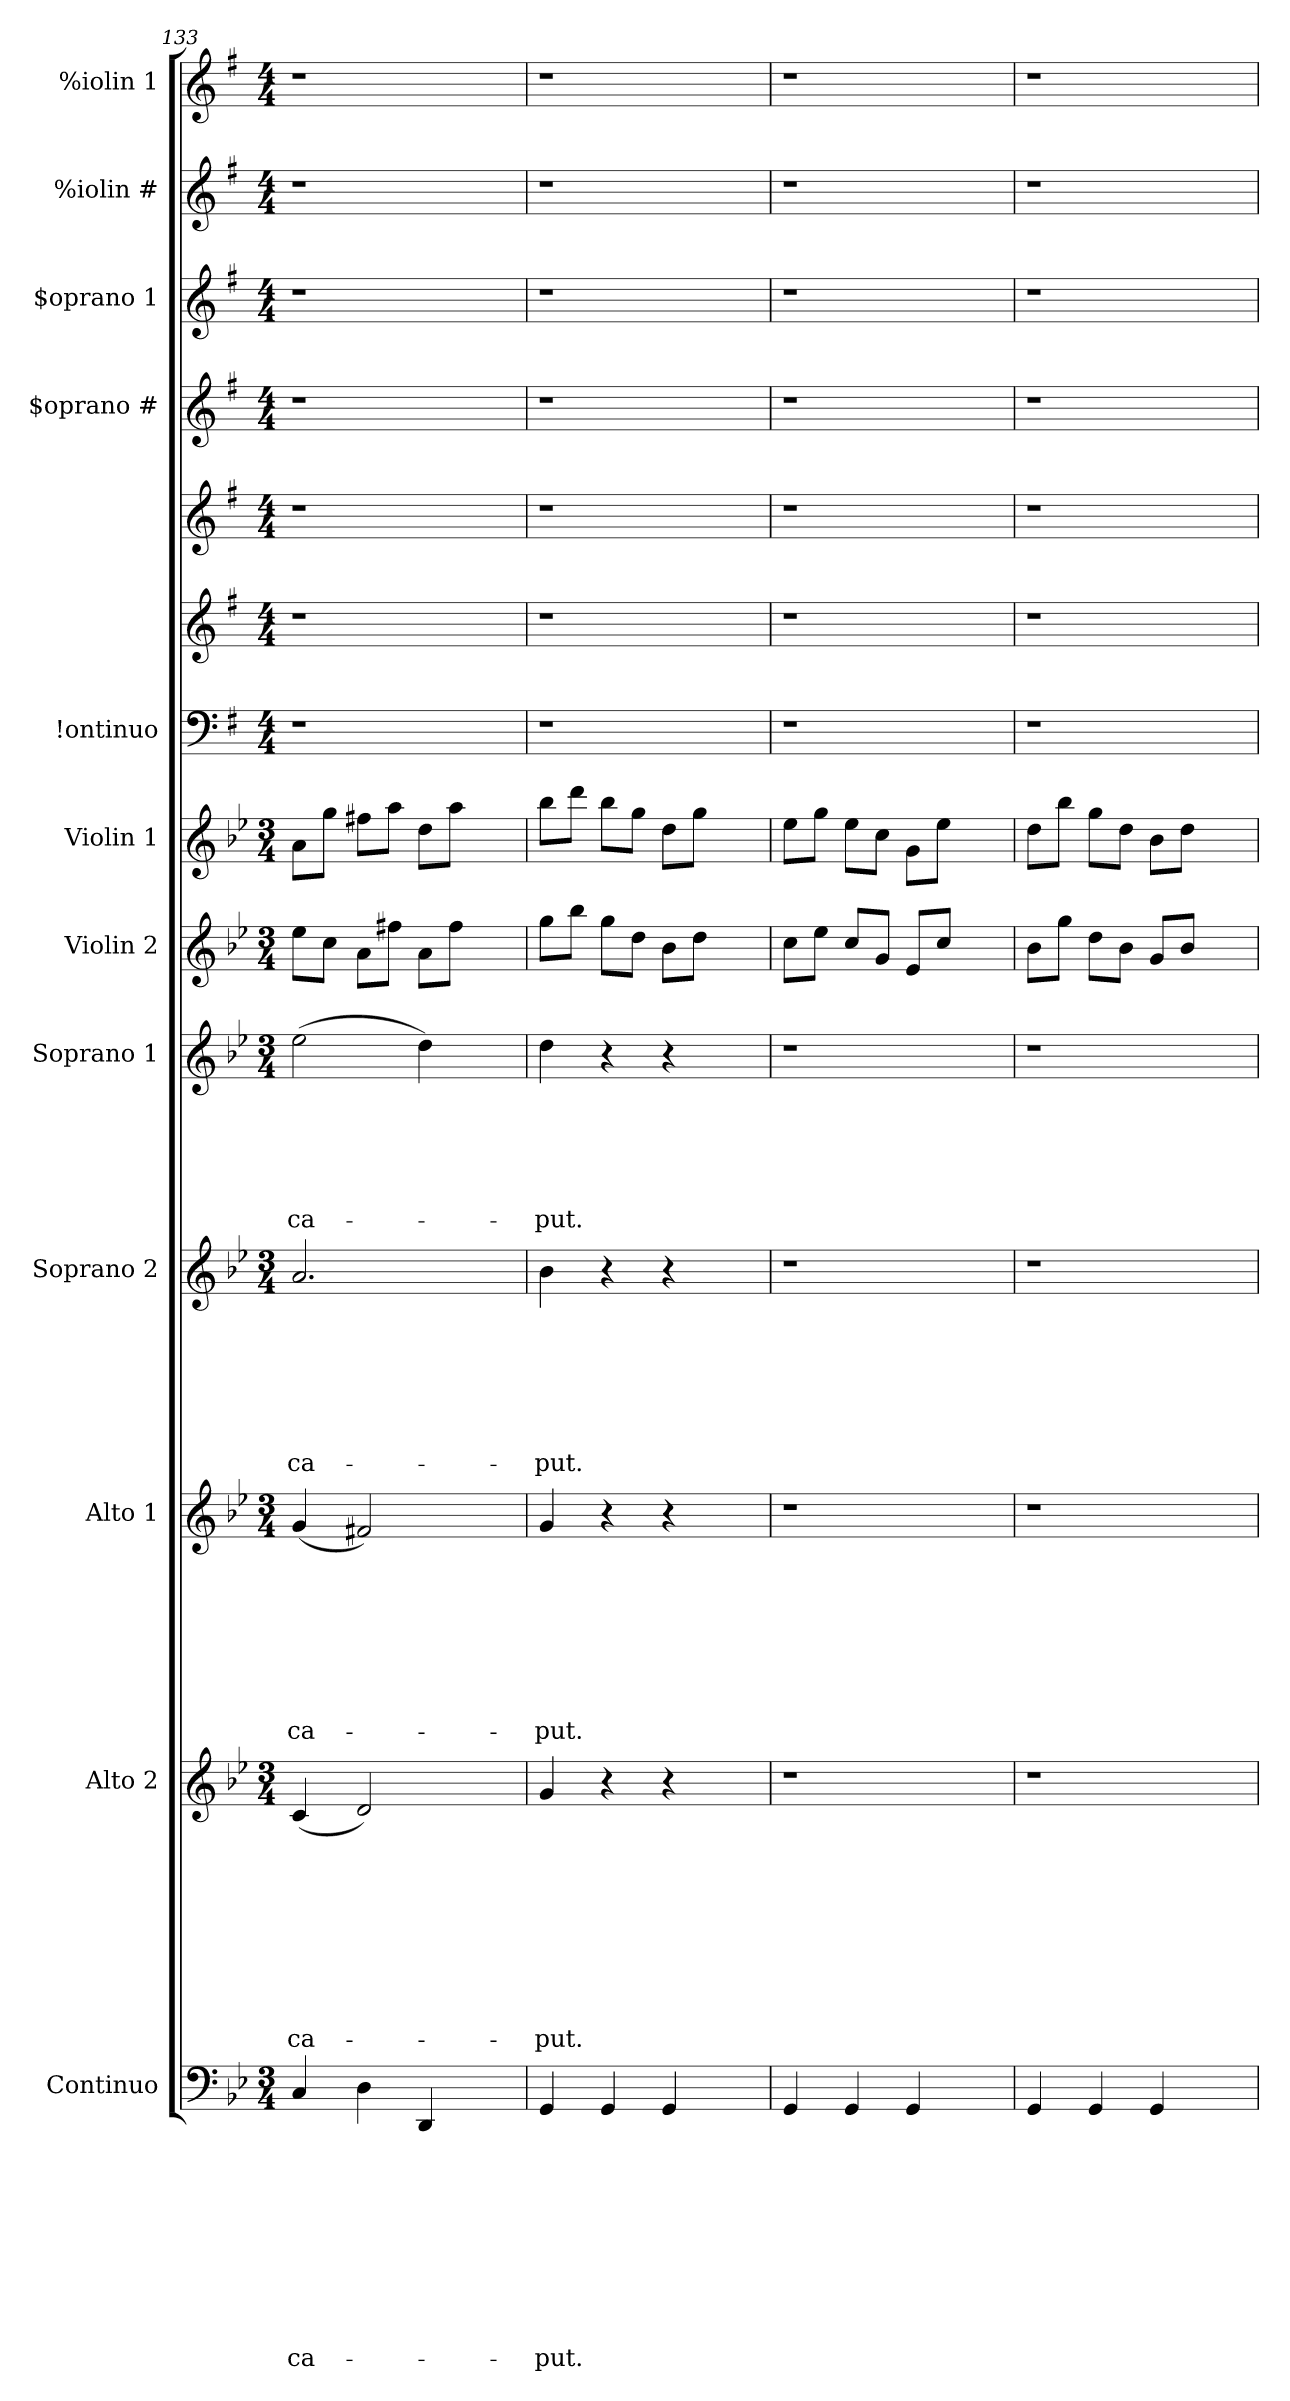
**kern	**text	**text	**text	**text	**text	**text	**text	**text	**text	**text	**kern	**text	**text	**text	**text	**text	**text	**text	**text	**text	**kern	**text	**text	**text	**text	**text	**text	**text	**text	**kern	**text	**text	**text	**text	**text	**text	**text	**kern	**text	**text	**text	**text	**text	**text	**kern	**kern	**kern	**kern	**kern	**kern	**kern	**kern	**kern
*part14	*part14	*part14	*part14	*part14	*part14	*part14	*part14	*part14	*part14	*part14	*part13	*part13	*part13	*part13	*part13	*part13	*part13	*part13	*part13	*part13	*part12	*part12	*part12	*part12	*part12	*part12	*part12	*part12	*part12	*part11	*part11	*part11	*part11	*part11	*part11	*part11	*part11	*part10	*part10	*part10	*part10	*part10	*part10	*part10	*part9	*part8	*part7	*part6	*part5	*part4	*part3	*part2	*part1
*staff14	*staff14	*staff14	*staff14	*staff14	*staff14	*staff14	*staff14	*staff14	*staff14	*staff14	*staff13	*staff13	*staff13	*staff13	*staff13	*staff13	*staff13	*staff13	*staff13	*staff13	*staff12	*staff12	*staff12	*staff12	*staff12	*staff12	*staff12	*staff12	*staff12	*staff11	*staff11	*staff11	*staff11	*staff11	*staff11	*staff11	*staff11	*staff10	*staff10	*staff10	*staff10	*staff10	*staff10	*staff10	*staff9	*staff8	*staff7	*staff6	*staff5	*staff4	*staff3	*staff2	*staff1
*I"Continuo	*	*	*	*	*	*	*	*	*	*	*I"Alto 2	*	*	*	*	*	*	*	*	*	*I"Alto 1	*	*	*	*	*	*	*	*	*I"Soprano 2	*	*	*	*	*	*	*	*I"Soprano 1	*	*	*	*	*	*	*I"Violin 2	*I"Violin 1	*I"!ontinuo	*I""lto #	*I""lto 1	*I"$oprano #	*I"$oprano 1	*I"%iolin #	*I"%iolin 1
*I'Con.	*	*	*	*	*	*	*	*	*	*	*I'A. 2	*	*	*	*	*	*	*	*	*	*I'A. 1	*	*	*	*	*	*	*	*	*I'S. 2	*	*	*	*	*	*	*	*I'S. 1	*	*	*	*	*	*	*I'Vln. 2	*I'Vln. 1	*I'!on.	*	*	*	*	*	*
*clefF4	*	*	*	*	*	*	*	*	*	*	*clefG2	*	*	*	*	*	*	*	*	*	*clefG2	*	*	*	*	*	*	*	*	*clefG2	*	*	*	*	*	*	*	*clefG2	*	*	*	*	*	*	*clefG2	*clefG2	*clefF4	*clefG2	*clefG2	*clefG2	*clefG2	*clefG2	*clefG2
*k[b-e-]	*	*	*	*	*	*	*	*	*	*	*k[b-e-]	*	*	*	*	*	*	*	*	*	*k[b-e-]	*	*	*	*	*	*	*	*	*k[b-e-]	*	*	*	*	*	*	*	*k[b-e-]	*	*	*	*	*	*	*k[b-e-]	*k[b-e-]	*k[f#]	*k[f#]	*k[f#]	*k[f#]	*k[f#]	*k[f#]	*k[f#]
*B-:	*	*	*	*	*	*	*	*	*	*	*B-:	*	*	*	*	*	*	*	*	*	*B-:	*	*	*	*	*	*	*	*	*B-:	*	*	*	*	*	*	*	*B-:	*	*	*	*	*	*	*B-:	*B-:	*G:	*G:	*G:	*G:	*G:	*G:	*G:
*M3/4	*	*	*	*	*	*	*	*	*	*	*M3/4	*	*	*	*	*	*	*	*	*	*M3/4	*	*	*	*	*	*	*	*	*M3/4	*	*	*	*	*	*	*	*M3/4	*	*	*	*	*	*	*M3/4	*M3/4	*M4/4	*M4/4	*M4/4	*M4/4	*M4/4	*M4/4	*M4/4
=133	=133	=133	=133	=133	=133	=133	=133	=133	=133	=133	=133	=133	=133	=133	=133	=133	=133	=133	=133	=133	=133	=133	=133	=133	=133	=133	=133	=133	=133	=133	=133	=133	=133	=133	=133	=133	=133	=133	=133	=133	=133	=133	=133	=133	=133	=133	=133	=133	=133	=133	=133	=133	=133
!	!	!	!	!	!	!	!	!	!	!LO:LY:a	!	!	!	!	!	!	!	!	!	!LO:LY:b	!	!	!	!	!	!	!	!	!LO:LY:b	!	!	!	!	!	!	!	!LO:LY:b	!	!	!	!	!	!	!LO:LY:b	!	!	!	!	!	!	!	!	!
4C/	.	.	.	.	.	.	.	.	.	ca-	(<4c/	.	.	.	.	.	.	.	.	ca-	(<4g/	.	.	.	.	.	.	.	ca-	2.a/	.	.	.	.	.	.	ca-	(>2ee-\	.	.	.	.	.	ca-	8ee-\L	8a\L	1r	1r	1r	1r	1r	1r	1r
.	.	.	.	.	.	.	.	.	.	.	.	.	.	.	.	.	.	.	.	.	.	.	.	.	.	.	.	.	.	.	.	.	.	.	.	.	.	.	.	.	.	.	.	.	8cc\J	8gg\J	.	.	.	.	.	.	.
4D\	.	.	.	.	.	.	.	.	.	.	2d/)	.	.	.	.	.	.	.	.	.	2f#X/)	.	.	.	.	.	.	.	.	.	.	.	.	.	.	.	.	.	.	.	.	.	.	.	8a\L	8ff#X\L	.	.	.	.	.	.	.
.	.	.	.	.	.	.	.	.	.	.	.	.	.	.	.	.	.	.	.	.	.	.	.	.	.	.	.	.	.	.	.	.	.	.	.	.	.	.	.	.	.	.	.	.	8ff#X\J	8aa\J	.	.	.	.	.	.	.
4DD/	.	.	.	.	.	.	.	.	.	.	.	.	.	.	.	.	.	.	.	.	.	.	.	.	.	.	.	.	.	.	.	.	.	.	.	.	.	4dd\)	.	.	.	.	.	.	8a\L	8dd\L	.	.	.	.	.	.	.
.	.	.	.	.	.	.	.	.	.	.	.	.	.	.	.	.	.	.	.	.	.	.	.	.	.	.	.	.	.	.	.	.	.	.	.	.	.	.	.	.	.	.	.	.	8ff#\J	8aa\J	.	.	.	.	.	.	.
4ryy	.	.	.	.	.	.	.	.	.	.	4ryy	.	.	.	.	.	.	.	.	.	4ryy	.	.	.	.	.	.	.	.	4ryy	.	.	.	.	.	.	.	4ryy	.	.	.	.	.	.	4ryy	4ryy	.	.	.	.	.	.	.
=134	=134	=134	=134	=134	=134	=134	=134	=134	=134	=134	=134	=134	=134	=134	=134	=134	=134	=134	=134	=134	=134	=134	=134	=134	=134	=134	=134	=134	=134	=134	=134	=134	=134	=134	=134	=134	=134	=134	=134	=134	=134	=134	=134	=134	=134	=134	=134	=134	=134	=134	=134	=134	=134
!	!	!	!	!	!	!	!	!	!	!LO:LY:a	!	!	!	!	!	!	!	!	!	!LO:LY:b	!	!	!	!	!	!	!	!	!LO:LY:b	!	!	!	!	!	!	!	!LO:LY:b	!	!	!	!	!	!	!LO:LY:b	!	!	!	!	!	!	!	!	!
4GG/	.	.	.	.	.	.	.	.	.	-put.	4g/	.	.	.	.	.	.	.	.	-put.	4g/	.	.	.	.	.	.	.	-put.	4b-\	.	.	.	.	.	.	-put.	4dd\	.	.	.	.	.	-put.	8gg\L	8bb-\L	1r	1r	1r	1r	1r	1r	1r
.	.	.	.	.	.	.	.	.	.	.	.	.	.	.	.	.	.	.	.	.	.	.	.	.	.	.	.	.	.	.	.	.	.	.	.	.	.	.	.	.	.	.	.	.	8bb-\J	8ddd\J	.	.	.	.	.	.	.
4GG/	.	.	.	.	.	.	.	.	.	.	4r	.	.	.	.	.	.	.	.	.	4r	.	.	.	.	.	.	.	.	4r	.	.	.	.	.	.	.	4r	.	.	.	.	.	.	8gg\L	8bb-\L	.	.	.	.	.	.	.
.	.	.	.	.	.	.	.	.	.	.	.	.	.	.	.	.	.	.	.	.	.	.	.	.	.	.	.	.	.	.	.	.	.	.	.	.	.	.	.	.	.	.	.	.	8dd\J	8gg\J	.	.	.	.	.	.	.
4GG/	.	.	.	.	.	.	.	.	.	.	4r	.	.	.	.	.	.	.	.	.	4r	.	.	.	.	.	.	.	.	4r	.	.	.	.	.	.	.	4r	.	.	.	.	.	.	8b-\L	8dd\L	.	.	.	.	.	.	.
.	.	.	.	.	.	.	.	.	.	.	.	.	.	.	.	.	.	.	.	.	.	.	.	.	.	.	.	.	.	.	.	.	.	.	.	.	.	.	.	.	.	.	.	.	8dd\J	8gg\J	.	.	.	.	.	.	.
4ryy	.	.	.	.	.	.	.	.	.	.	4ryy	.	.	.	.	.	.	.	.	.	4ryy	.	.	.	.	.	.	.	.	4ryy	.	.	.	.	.	.	.	4ryy	.	.	.	.	.	.	4ryy	4ryy	.	.	.	.	.	.	.
!!LO:PB:g=z
=135	=135	=135	=135	=135	=135	=135	=135	=135	=135	=135	=135	=135	=135	=135	=135	=135	=135	=135	=135	=135	=135	=135	=135	=135	=135	=135	=135	=135	=135	=135	=135	=135	=135	=135	=135	=135	=135	=135	=135	=135	=135	=135	=135	=135	=135	=135	=135	=135	=135	=135	=135	=135	=135
!	!	!	!	!	!	!	!	!	!	!	!LO:N:vis=1	!	!	!	!	!	!	!	!	!	!LO:N:vis=1	!	!	!	!	!	!	!	!	!LO:N:vis=1	!	!	!	!	!	!	!	!LO:N:vis=1	!	!	!	!	!	!	!	!	!	!	!	!	!	!	!
4GG</	.	.	.	.	.	.	.	.	.	.	2.r	.	.	.	.	.	.	.	.	.	2.r	.	.	.	.	.	.	.	.	2.r	.	.	.	.	.	.	.	2.r	.	.	.	.	.	.	8cc\L	8ee-\L	1r	1r	1r	1r	1r	1r	1r
.	.	.	.	.	.	.	.	.	.	.	.	.	.	.	.	.	.	.	.	.	.	.	.	.	.	.	.	.	.	.	.	.	.	.	.	.	.	.	.	.	.	.	.	.	8ee-\J	8gg\J	.	.	.	.	.	.	.
4GG/	.	.	.	.	.	.	.	.	.	.	.	.	.	.	.	.	.	.	.	.	.	.	.	.	.	.	.	.	.	.	.	.	.	.	.	.	.	.	.	.	.	.	.	.	8cc/L	8ee-\L	.	.	.	.	.	.	.
.	.	.	.	.	.	.	.	.	.	.	.	.	.	.	.	.	.	.	.	.	.	.	.	.	.	.	.	.	.	.	.	.	.	.	.	.	.	.	.	.	.	.	.	.	8g/J	8cc\J	.	.	.	.	.	.	.
4GG/	.	.	.	.	.	.	.	.	.	.	.	.	.	.	.	.	.	.	.	.	.	.	.	.	.	.	.	.	.	.	.	.	.	.	.	.	.	.	.	.	.	.	.	.	8e-/L	8g\L	.	.	.	.	.	.	.
.	.	.	.	.	.	.	.	.	.	.	.	.	.	.	.	.	.	.	.	.	.	.	.	.	.	.	.	.	.	.	.	.	.	.	.	.	.	.	.	.	.	.	.	.	8cc/J	8ee-\J	.	.	.	.	.	.	.
4ryy	.	.	.	.	.	.	.	.	.	.	4ryy	.	.	.	.	.	.	.	.	.	4ryy	.	.	.	.	.	.	.	.	4ryy	.	.	.	.	.	.	.	4ryy	.	.	.	.	.	.	4ryy	4ryy	.	.	.	.	.	.	.
=136	=136	=136	=136	=136	=136	=136	=136	=136	=136	=136	=136	=136	=136	=136	=136	=136	=136	=136	=136	=136	=136	=136	=136	=136	=136	=136	=136	=136	=136	=136	=136	=136	=136	=136	=136	=136	=136	=136	=136	=136	=136	=136	=136	=136	=136	=136	=136	=136	=136	=136	=136	=136	=136
!	!	!	!	!	!	!	!	!	!	!	!LO:N:vis=1	!	!	!	!	!	!	!	!	!	!LO:N:vis=1	!	!	!	!	!	!	!	!	!LO:N:vis=1	!	!	!	!	!	!	!	!LO:N:vis=1	!	!	!	!	!	!	!	!	!	!	!	!	!	!	!
4GG</	.	.	.	.	.	.	.	.	.	.	2.r	.	.	.	.	.	.	.	.	.	2.r	.	.	.	.	.	.	.	.	2.r	.	.	.	.	.	.	.	2.r	.	.	.	.	.	.	8b-\L	8dd\L	1r	1r	1r	1r	1r	1r	1r
.	.	.	.	.	.	.	.	.	.	.	.	.	.	.	.	.	.	.	.	.	.	.	.	.	.	.	.	.	.	.	.	.	.	.	.	.	.	.	.	.	.	.	.	.	8gg\J	8bb-\J	.	.	.	.	.	.	.
4GG/	.	.	.	.	.	.	.	.	.	.	.	.	.	.	.	.	.	.	.	.	.	.	.	.	.	.	.	.	.	.	.	.	.	.	.	.	.	.	.	.	.	.	.	.	8dd\L	8gg\L	.	.	.	.	.	.	.
.	.	.	.	.	.	.	.	.	.	.	.	.	.	.	.	.	.	.	.	.	.	.	.	.	.	.	.	.	.	.	.	.	.	.	.	.	.	.	.	.	.	.	.	.	8b-\J	8dd\J	.	.	.	.	.	.	.
4GG/	.	.	.	.	.	.	.	.	.	.	.	.	.	.	.	.	.	.	.	.	.	.	.	.	.	.	.	.	.	.	.	.	.	.	.	.	.	.	.	.	.	.	.	.	8g/L	8b-\L	.	.	.	.	.	.	.
.	.	.	.	.	.	.	.	.	.	.	.	.	.	.	.	.	.	.	.	.	.	.	.	.	.	.	.	.	.	.	.	.	.	.	.	.	.	.	.	.	.	.	.	.	8b-/J	8dd\J	.	.	.	.	.	.	.
4ryy	.	.	.	.	.	.	.	.	.	.	4ryy	.	.	.	.	.	.	.	.	.	4ryy	.	.	.	.	.	.	.	.	4ryy	.	.	.	.	.	.	.	4ryy	.	.	.	.	.	.	4ryy	4ryy	.	.	.	.	.	.	.
=	=	=	=	=	=	=	=	=	=	=	=	=	=	=	=	=	=	=	=	=	=	=	=	=	=	=	=	=	=	=	=	=	=	=	=	=	=	=	=	=	=	=	=	=	=	=	=	=	=	=	=	=	=
*-	*-	*-	*-	*-	*-	*-	*-	*-	*-	*-	*-	*-	*-	*-	*-	*-	*-	*-	*-	*-	*-	*-	*-	*-	*-	*-	*-	*-	*-	*-	*-	*-	*-	*-	*-	*-	*-	*-	*-	*-	*-	*-	*-	*-	*-	*-	*-	*-	*-	*-	*-	*-	*-
